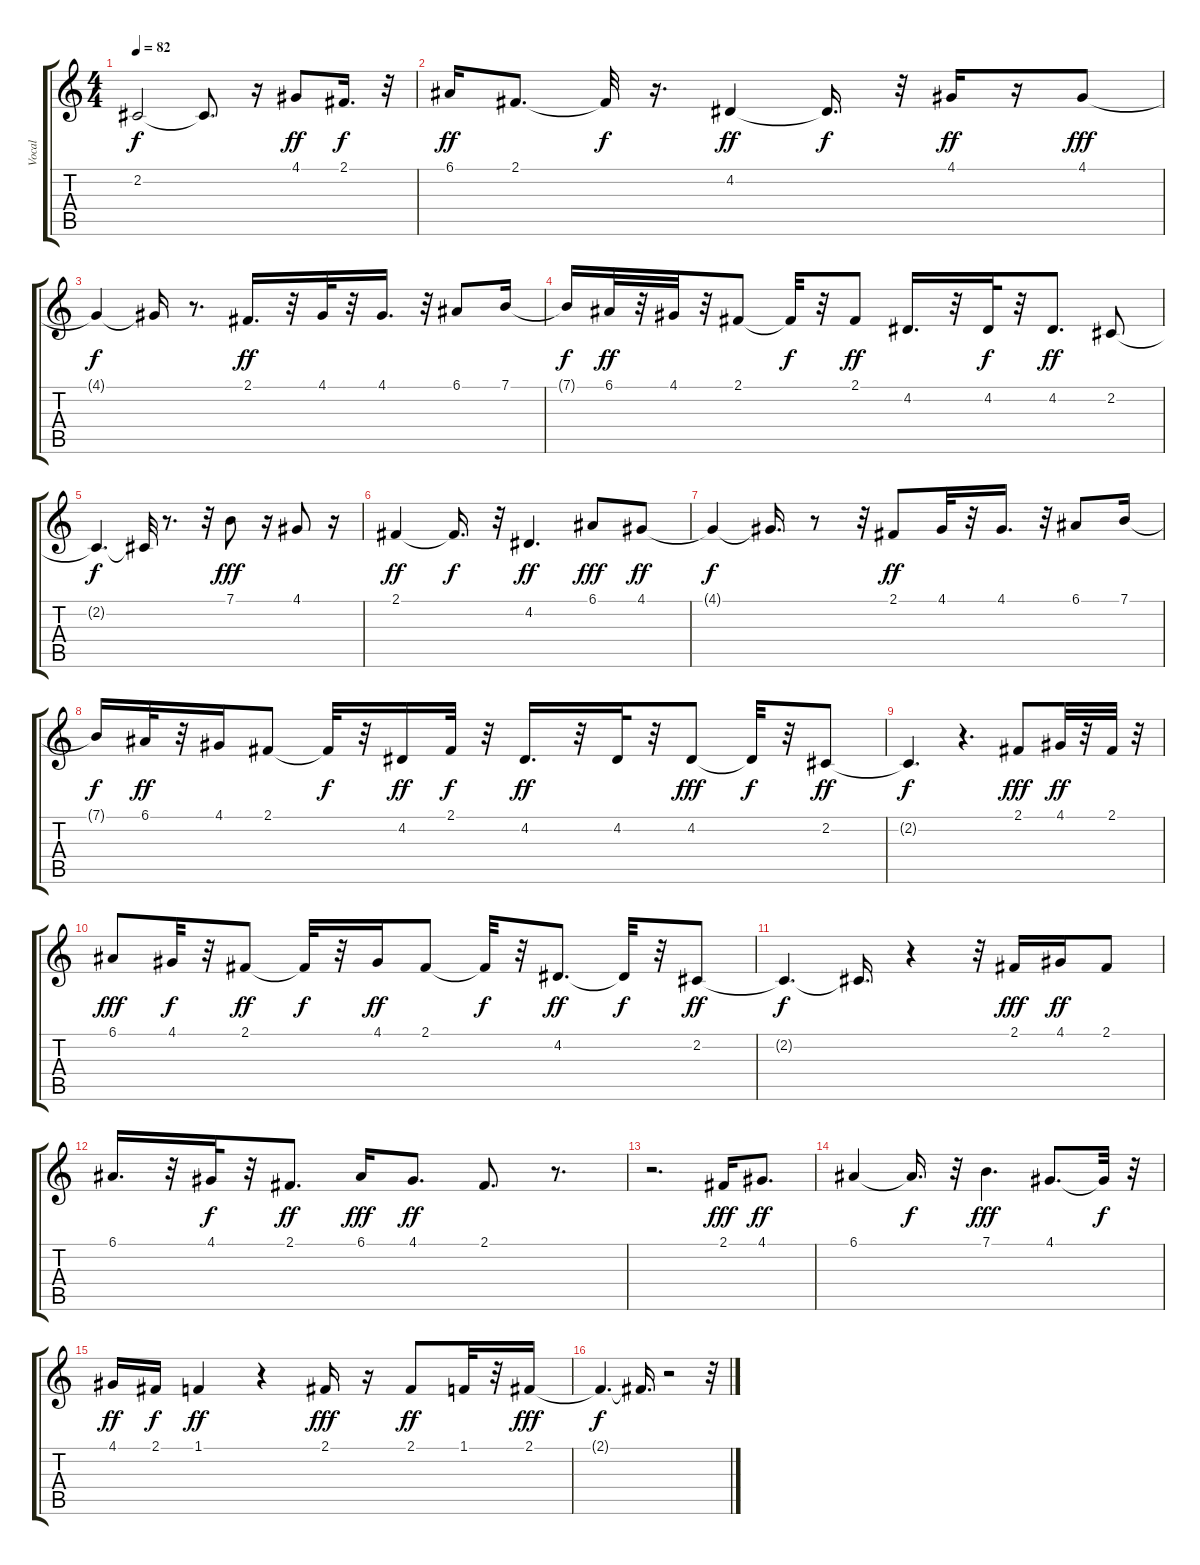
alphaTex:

\track ("Vocal" "Vocal") {instrument flute}
\staff {score tabs}
\tuning (E4 B3 G3 D3 A2 E2) {hide}
\ts (4 4)
\tempo 82
\clef g2
\ks c
2.2{t}.2{dy f} 2.2{t}.8{d} r.16 4.1.8{dy ff} 2.1.16{d dy f} r.32 |
6.1.16{dy ff} 2.1.8{d} 2.1{t}.32{dy f} r.16{d} 4.2.4{dy ff} 4.2{t}.16{d dy f} r.32 4.1.16{dy ff} r.16 4.1.8{dy fff} |
4.1{t}.4{dy f} 4.1{t}.16 r.8{d} 2.1.16{d dy ff} r.32 4.1.32 r.32 4.1.16{d} r.32 6.1.8 7.1.16 |
7.1{t}.16{dy f} 6.1.32{dy ff} r.32 4.1.32 r.32 2.1.8 2.1{t}.32{dy f} r.32 2.1.8{dy ff} 4.2.16{d} r.32 4.2.32{dy f} r.32 4.2.8{d dy ff} 2.2.8 |
2.2{t}.4{d dy f} 2.2{t}.32 r.8{d} r.32 7.1.8{dy fff} r.16 4.1.8 r.16 |
2.1.4{dy ff} 2.1{t}.16{d dy f} r.32 4.2.4{d dy ff} 6.1.8{dy fff} 4.1.8{dy ff} |
4.1{t}.4{dy f} 4.1{t}.16{d} r.8 r.32 2.1.8{dy ff} 4.1.32 r.32 4.1.16{d} r.32 6.1.8 7.1.16 |
7.1{t}.16{dy f} 6.1.32{dy ff} r.32 4.1.16 2.1.8 2.1{t}.32{dy f} r.32 4.2.16{dy ff} 2.1.32{dy f} r.32 4.2.16{d dy ff} r.32 4.2.32 r.32 4.2.8{dy fff} 4.2{t}.32{dy f} r.32 2.2.8{dy ff} |
2.2{t}.4{d dy f} r.4{d} 2.1.8{dy fff} 4.1.32{dy ff} r.32 2.1.32 r.32 |
6.1.8{dy fff} 4.1.32{dy f} r.32 2.1.8{dy ff} 2.1{t}.32{dy f} r.32 4.1.16{dy ff} 2.1.8 2.1{t}.32{dy f} r.32 4.2.8{d dy ff} 4.2{t}.32{dy f} r.32 2.2.8{dy ff} |
2.2{t}.4{d dy f} 2.2{t}.16{d} r.4 r.32 2.1.16{dy fff} 4.1.16{dy ff} 2.1.8 |
6.1.16{d} r.32 4.1.32{dy f} r.32 2.1.8{d dy ff} 6.1.16{dy fff} 4.1.8{d dy ff} 2.1.8{d} r.8{d} |
r.2{d} 2.1.16{dy fff} 4.1.8{d dy ff} |
6.1.4 6.1{t}.16{d dy f} r.32 7.1.4{d dy fff} 4.1.8{d} 4.1{t}.32{dy f} r.32 |
4.1.16{dy ff} 2.1.16{dy f} 1.1.4{dy ff} r.4 2.1.16{dy fff} r.16 2.1.8{dy ff} 1.1.32 r.32 2.1.16{dy fff} |
2.1{t}.4{d dy f} 2.1{t}.16{d} r.2 r.32
